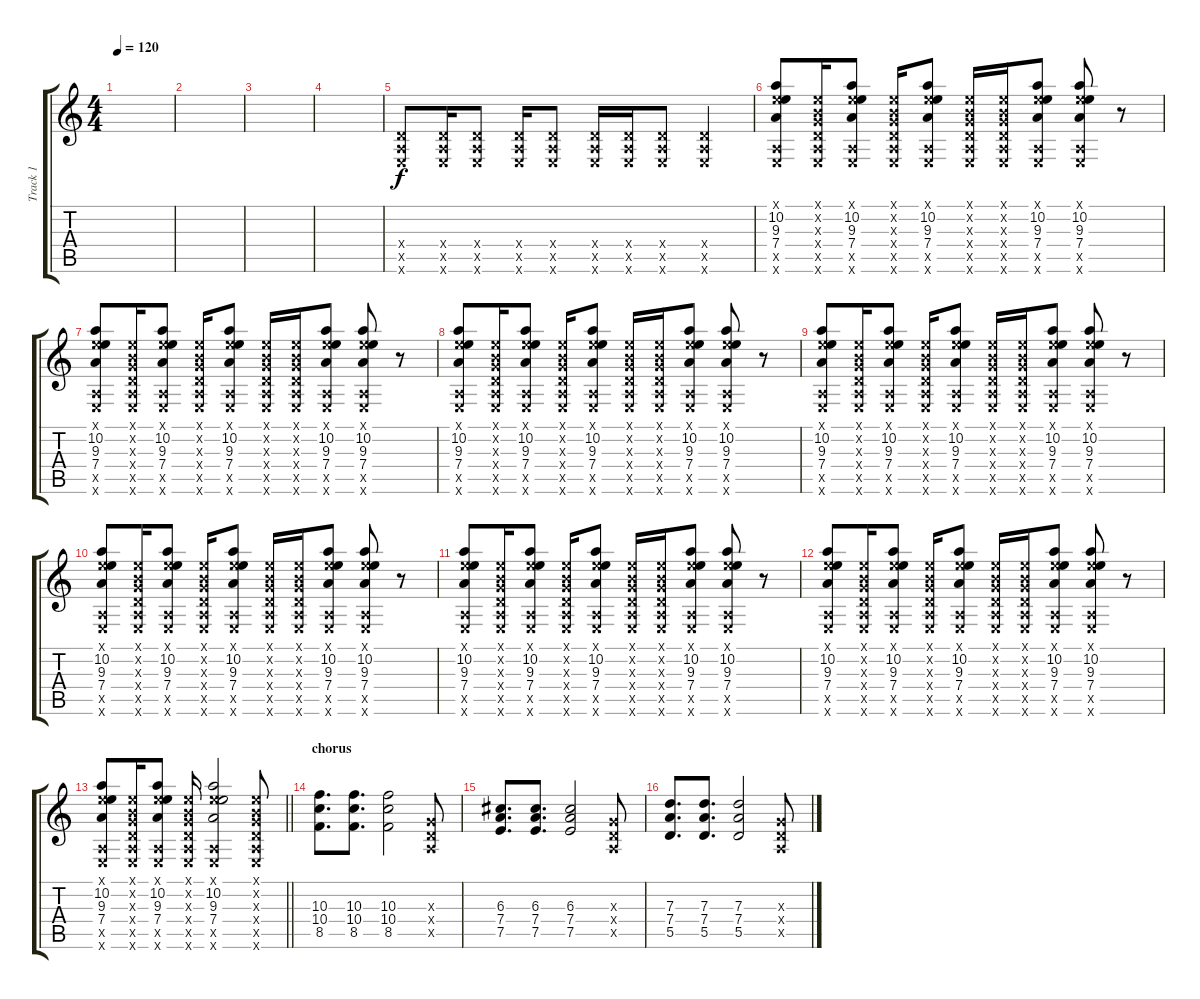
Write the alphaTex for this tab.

\track ("Track 1" "Track 1") {instrument acousticguitarsteel}
\staff {score tabs}
\tuning (E4 B3 G3 D3 A2 E2) {hide}
\ts (4 4)
\tempo 120
\clef g2
\ks c
|
|
|
|
(0.4{x} 0.5{x} 0.6{x}).8 (0.4{x} 0.5{x} 0.6{x}).16 (0.4{x} 0.5{x} 0.6{x}).8 (0.4{x} 0.5{x} 0.6{x}).16 (0.4{x} 0.5{x} 0.6{x}).8 (0.4{x} 0.5{x} 0.6{x}).16 (0.4{x} 0.5{x} 0.6{x}).16 (0.4{x} 0.5{x} 0.6{x}).8 (0.4{x} 0.5{x} 0.6{x}).4 |
(0.1{x} 10.2 9.3 7.4 0.5{x} 0.6{x}).8 (0.1{x} 0.2{x} 0.3{x} 0.4{x} 0.5{x} 0.6{x}).16 (0.1{x} 10.2 9.3 7.4 0.5{x} 0.6{x}).8 (0.1{x} 0.2{x} 0.3{x} 0.4{x} 0.5{x} 0.6{x}).16 (0.1{x} 10.2 9.3 7.4 0.5{x} 0.6{x}).8 (0.1{x} 0.2{x} 0.3{x} 0.4{x} 0.5{x} 0.6{x}).16 (0.1{x} 0.2{x} 0.3{x} 0.4{x} 0.5{x} 0.6{x}).16 (0.1{x} 10.2 9.3 7.4 0.5{x} 0.6{x}).8 (0.1{x} 10.2 9.3 7.4 0.5{x} 0.6{x}).8 r.8 |
(0.1{x} 10.2 9.3 7.4 0.5{x} 0.6{x}).8 (0.1{x} 0.2{x} 0.3{x} 0.4{x} 0.5{x} 0.6{x}).16 (0.1{x} 10.2 9.3 7.4 0.5{x} 0.6{x}).8 (0.1{x} 0.2{x} 0.3{x} 0.4{x} 0.5{x} 0.6{x}).16 (0.1{x} 10.2 9.3 7.4 0.5{x} 0.6{x}).8 (0.1{x} 0.2{x} 0.3{x} 0.4{x} 0.5{x} 0.6{x}).16 (0.1{x} 0.2{x} 0.3{x} 0.4{x} 0.5{x} 0.6{x}).16 (0.1{x} 10.2 9.3 7.4 0.5{x} 0.6{x}).8 (0.1{x} 10.2 9.3 7.4 0.5{x} 0.6{x}).8 r.8 |
(0.1{x} 10.2 9.3 7.4 0.5{x} 0.6{x}).8 (0.1{x} 0.2{x} 0.3{x} 0.4{x} 0.5{x} 0.6{x}).16 (0.1{x} 10.2 9.3 7.4 0.5{x} 0.6{x}).8 (0.1{x} 0.2{x} 0.3{x} 0.4{x} 0.5{x} 0.6{x}).16 (0.1{x} 10.2 9.3 7.4 0.5{x} 0.6{x}).8 (0.1{x} 0.2{x} 0.3{x} 0.4{x} 0.5{x} 0.6{x}).16 (0.1{x} 0.2{x} 0.3{x} 0.4{x} 0.5{x} 0.6{x}).16 (0.1{x} 10.2 9.3 7.4 0.5{x} 0.6{x}).8 (0.1{x} 10.2 9.3 7.4 0.5{x} 0.6{x}).8 r.8 |
(0.1{x} 10.2 9.3 7.4 0.5{x} 0.6{x}).8 (0.1{x} 0.2{x} 0.3{x} 0.4{x} 0.5{x} 0.6{x}).16 (0.1{x} 10.2 9.3 7.4 0.5{x} 0.6{x}).8 (0.1{x} 0.2{x} 0.3{x} 0.4{x} 0.5{x} 0.6{x}).16 (0.1{x} 10.2 9.3 7.4 0.5{x} 0.6{x}).8 (0.1{x} 0.2{x} 0.3{x} 0.4{x} 0.5{x} 0.6{x}).16 (0.1{x} 0.2{x} 0.3{x} 0.4{x} 0.5{x} 0.6{x}).16 (0.1{x} 10.2 9.3 7.4 0.5{x} 0.6{x}).8 (0.1{x} 10.2 9.3 7.4 0.5{x} 0.6{x}).8 r.8 |
(0.1{x} 10.2 9.3 7.4 0.5{x} 0.6{x}).8 (0.1{x} 0.2{x} 0.3{x} 0.4{x} 0.5{x} 0.6{x}).16 (0.1{x} 10.2 9.3 7.4 0.5{x} 0.6{x}).8 (0.1{x} 0.2{x} 0.3{x} 0.4{x} 0.5{x} 0.6{x}).16 (0.1{x} 10.2 9.3 7.4 0.5{x} 0.6{x}).8 (0.1{x} 0.2{x} 0.3{x} 0.4{x} 0.5{x} 0.6{x}).16 (0.1{x} 0.2{x} 0.3{x} 0.4{x} 0.5{x} 0.6{x}).16 (0.1{x} 10.2 9.3 7.4 0.5{x} 0.6{x}).8 (0.1{x} 10.2 9.3 7.4 0.5{x} 0.6{x}).8 r.8 |
(0.1{x} 10.2 9.3 7.4 0.5{x} 0.6{x}).8 (0.1{x} 0.2{x} 0.3{x} 0.4{x} 0.5{x} 0.6{x}).16 (0.1{x} 10.2 9.3 7.4 0.5{x} 0.6{x}).8 (0.1{x} 0.2{x} 0.3{x} 0.4{x} 0.5{x} 0.6{x}).16 (0.1{x} 10.2 9.3 7.4 0.5{x} 0.6{x}).8 (0.1{x} 0.2{x} 0.3{x} 0.4{x} 0.5{x} 0.6{x}).16 (0.1{x} 0.2{x} 0.3{x} 0.4{x} 0.5{x} 0.6{x}).16 (0.1{x} 10.2 9.3 7.4 0.5{x} 0.6{x}).8 (0.1{x} 10.2 9.3 7.4 0.5{x} 0.6{x}).8 r.8 |
(0.1{x} 10.2 9.3 7.4 0.5{x} 0.6{x}).8 (0.1{x} 0.2{x} 0.3{x} 0.4{x} 0.5{x} 0.6{x}).16 (0.1{x} 10.2 9.3 7.4 0.5{x} 0.6{x}).8 (0.1{x} 0.2{x} 0.3{x} 0.4{x} 0.5{x} 0.6{x}).16 (0.1{x} 10.2 9.3 7.4 0.5{x} 0.6{x}).8 (0.1{x} 0.2{x} 0.3{x} 0.4{x} 0.5{x} 0.6{x}).16 (0.1{x} 0.2{x} 0.3{x} 0.4{x} 0.5{x} 0.6{x}).16 (0.1{x} 10.2 9.3 7.4 0.5{x} 0.6{x}).8 (0.1{x} 10.2 9.3 7.4 0.5{x} 0.6{x}).8 r.8 |
\barLineRight lightlight
(0.1{x} 10.2 9.3 7.4 0.5{x} 0.6{x}).8 (0.1{x} 0.2{x} 0.3{x} 0.4{x} 0.5{x} 0.6{x}).16 (0.1{x} 10.2 9.3 7.4 0.5{x} 0.6{x}).8 (0.1{x} 0.2{x} 0.3{x} 0.4{x} 0.5{x} 0.6{x}).16 (0.1{x} 10.2 9.3 7.4 0.5{x} 0.6{x}).2 (0.1{x} 0.2{x} 0.3{x} 0.4{x} 0.5{x} 0.6{x}).8 |
\section ("" "chorus")
(10.3 10.4 8.5).8{d} (10.3 10.4 8.5).8{d} (10.3 10.4 8.5).2 (0.3{x} 0.4{x} 0.5{x}).8 |
(6.3 7.4 7.5).8{d} (6.3 7.4 7.5).8{d} (6.3 7.4 7.5).2 (0.3{x} 0.4{x} 0.5{x}).8 |
(7.3 7.4 5.5).8{d} (7.3 7.4 5.5).8{d} (7.3 7.4 5.5).2 (0.3{x} 0.4{x} 0.5{x}).8
